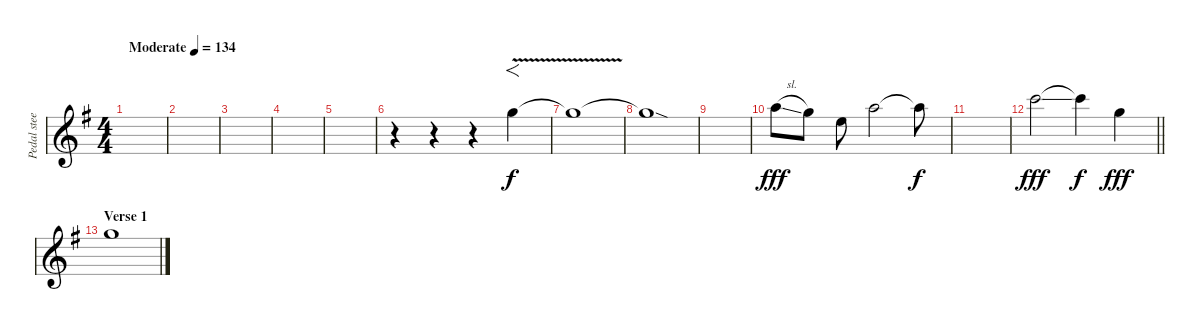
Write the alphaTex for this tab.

\track ("Pedal steel guitar" "Pedal stee") {instrument electricguitarclean}
\staff {score}
\tuning (E4 B3 G3 D3 A2 E2) {hide}
\ts (4 4)
\tempo (134 "Moderate")
\clef g2
\ks g
|
|
|
|
|
r.4 r.4 r.4 8.2{v}.4{f} |
8.2{t}.1{dy f} |
8.2{sod t}.1 |
|
14.3{sl}.8{dy fff} 12.3.8 14.4.8 14.3.2 14.3{t}.8{dy f} |
|
\barLineRight lightlight
13.2{ss}.2{dy fff} 13.2{t}.4{dy f} 8.2.4{dy fff} |
\section ("" "Verse 1")
8.2.1
